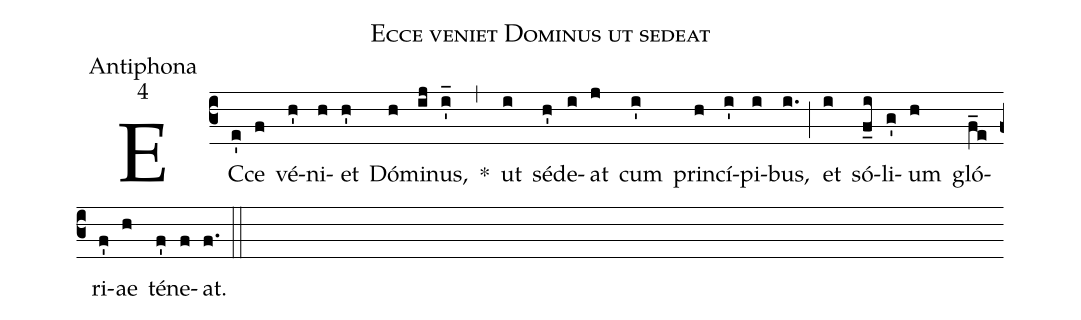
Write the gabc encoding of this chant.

name:Ecce veniet Dominus ut sedeat;
office-part:Antiphona;
mode:4;
%%
(c3) EC(e')ce(f) vé(h')ni(h)et(h') Dó(h)mi(ij)nus,(i'_) *(,) ut(i) sé(h')de(i)at(j) cum(i') prin(h)cí(i')pi(i)bus,(i.) (;) et(i) só(f_i)li(g')um(h) gló(f_e)ri(f')ae(h) té(f')ne(f)at.(f.) (::)
